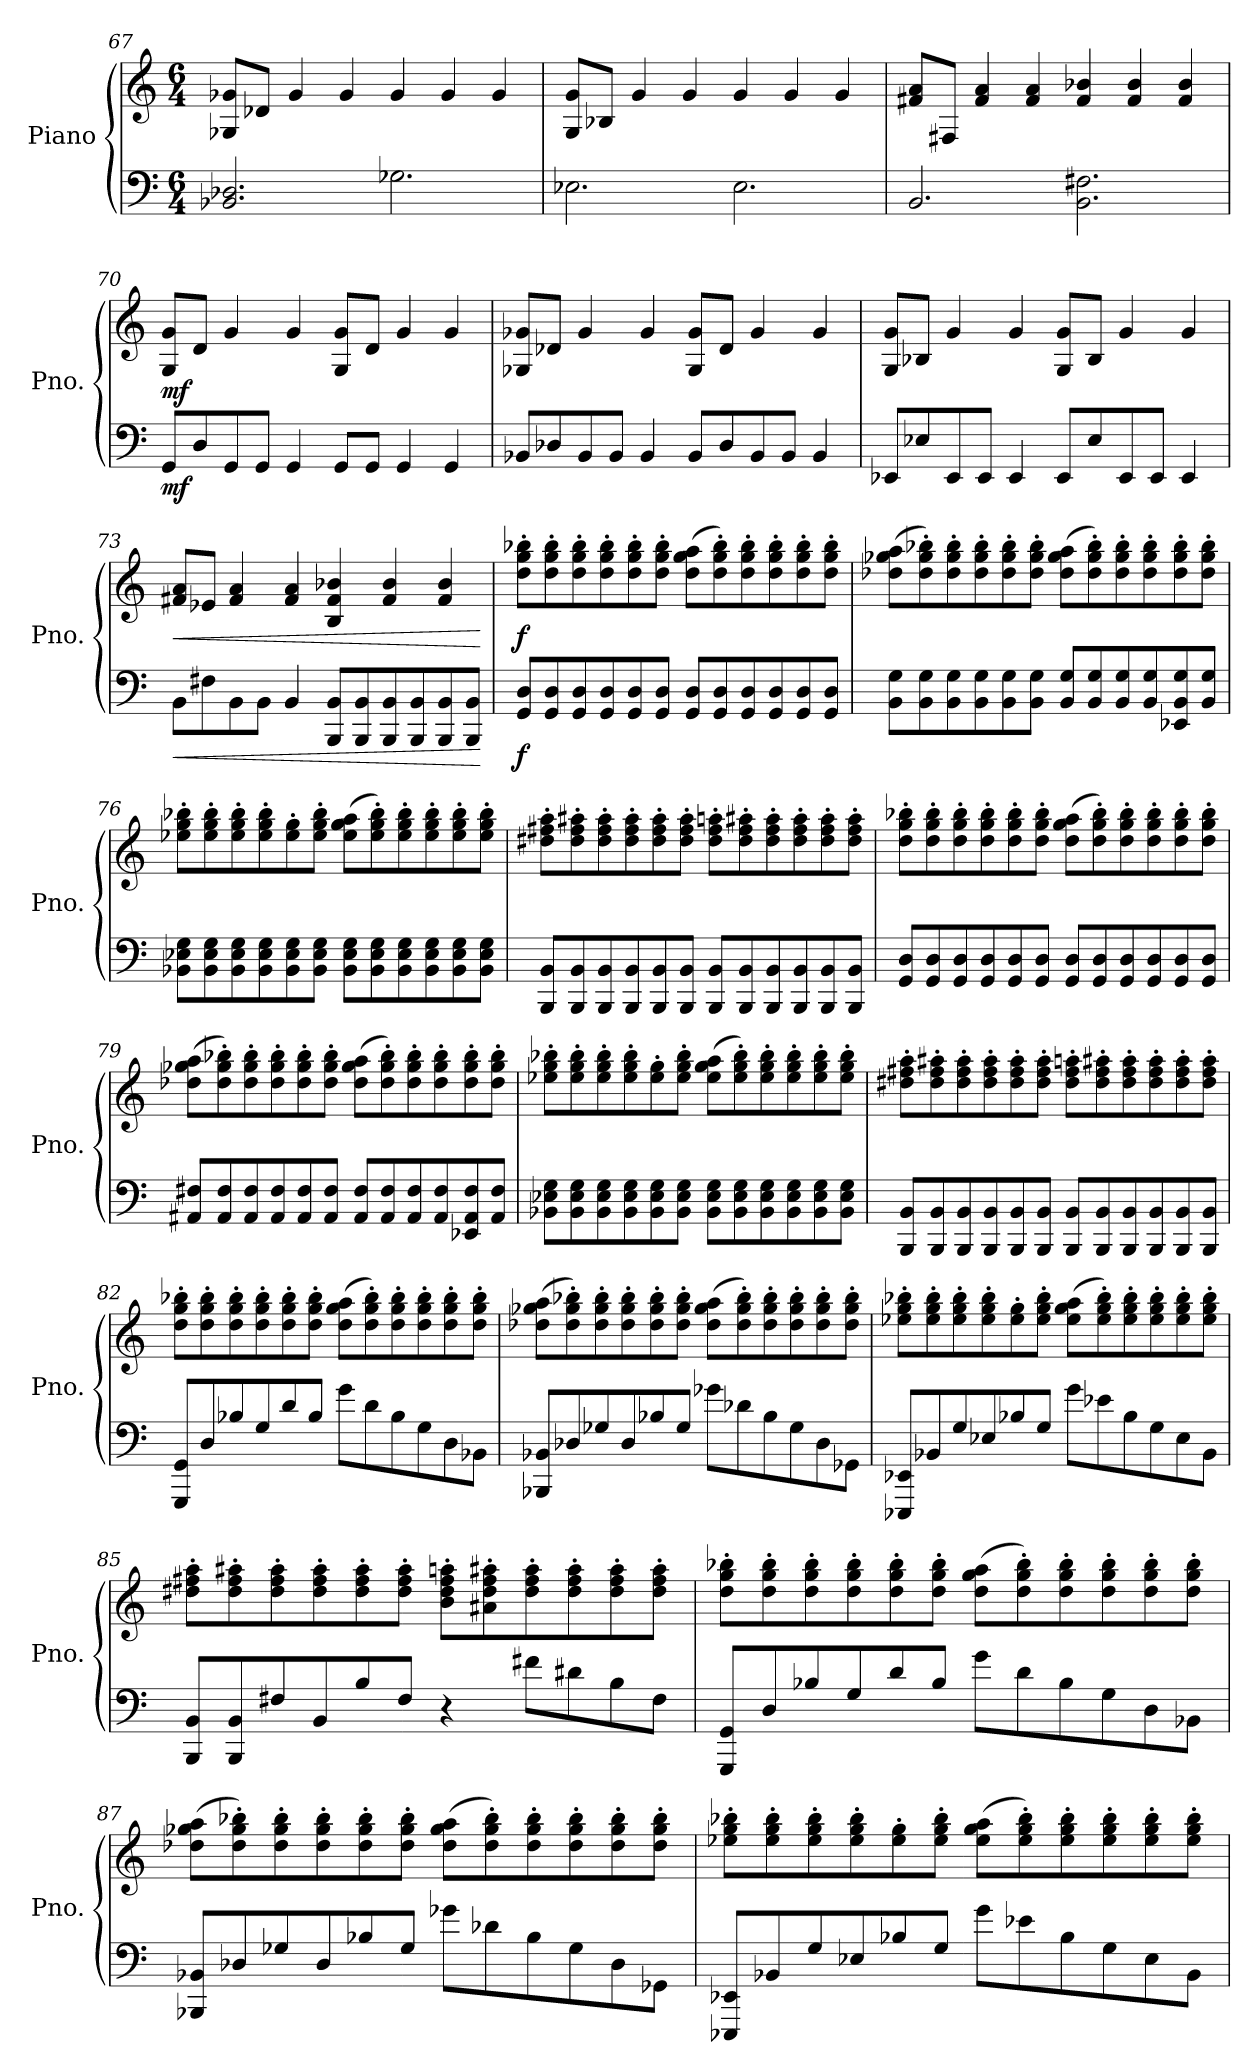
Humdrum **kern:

**kern	**dynam	**kern	**dynam
*part2	*part2	*part1	*part1
*staff2	*staff2	*staff1	*staff1
*I"Piano	*	*I"Piano	*
*I'Pno.	*	*I'Pno.	*
!!LO:LB:g=z
*clefF4	*	*clefG2	*
*k[]	*	*k[]	*
*M6/4	*	*M6/4	*
=67	=67	=67	=67
2.BB-X/ 2.D-X/	.	8G-X/ 8g-X/L	.
.	.	8d-X/J	.
.	.	4g-/	.
.	.	4g-/	.
2.G-X\	.	4g-/	.
.	.	4g-/	.
.	.	4g-/	.
=68	=68	=68	=68
2.E-X\	.	8G/ 8g/L	.
.	.	8B-X/J	.
.	.	4g/	.
.	.	4g/	.
2.E-\	.	4g/	.
.	.	4g/	.
.	.	4g/	.
=69	=69	=69	=69
2.BB/	.	8f#X/ 8a/L	.
.	.	8F#X/J	.
.	.	4f#/ 4a/	.
.	.	4f#/ 4a/	.
2.BB\ 2.F#X\	.	4f#/ 4b-X/	.
.	.	4f#/ 4b-/	.
.	.	4f#/ 4b-/	.
=70	=70	=70	=70
!	!LO:DY:b	!	!LO:DY:b
8GG/L	mf	8G/ 8g/L	mf
8D/	.	8d/J	.
8GG/	.	4g/	.
8GG/J	.	.	.
4GG/	.	4g/	.
8GG/L	.	8G/ 8g/L	.
8GG/J	.	8d/J	.
4GG/	.	4g/	.
4GG/	.	4g/	.
!!LO:LB:g=z
=71	=71	=71	=71
8BB-X/L	.	8G-X/ 8g-X/L	.
8D-X/	.	8d-X/J	.
8BB-/	.	4g-/	.
8BB-/J	.	.	.
4BB-/	.	4g-/	.
8BB-/L	.	8G-/ 8g-/L	.
8D-/	.	8d-/J	.
8BB-/	.	4g-/	.
8BB-/J	.	.	.
4BB-/	.	4g-/	.
=72	=72	=72	=72
8EE-X/L	.	8G/ 8g/L	.
8E-X/	.	8B-X/J	.
8EE-/	.	4g/	.
8EE-/J	.	.	.
4EE-/	.	4g/	.
8EE-/L	.	8G/ 8g/L	.
8E-/	.	8B-/J	.
8EE-/	.	4g/	.
8EE-/J	.	.	.
4EE-/	.	4g/	.
=73	=73	=73	=73
!	!LO:HP:b	!	!LO:HP:b
8BB\L	<	8f#X/ 8a/L	<
8F#X\	.	8e-X/J	.
8BB\	.	4f#/ 4a/	.
8BB\J	.	.	.
4BB/	.	4f#/ 4a/	.
8BBB/ 8BB/L	.	4B/ 4f#/ 4b-X/	.
8BBB/ 8BB/	.	.	.
8BBB/ 8BB/	.	4f#/ 4b-/	.
8BBB/ 8BB/	.	.	.
8BBB/ 8BB/	.	4f#/ 4b-/	.
8BBB/ 8BB/J	.	.	.
.	[	.	[
!!LO:LB:g=z
=74	=74	=74	=74
!	!LO:DY:b	!	!LO:DY:b
8GG/ 8D/L	f	8dd\' 8gg\' 8bb-X\'L	f
8GG/ 8D/	.	8dd\' 8gg\' 8bb-\'	.
8GG/ 8D/	.	8dd\' 8gg\' 8bb-\'	.
8GG/ 8D/	.	8dd\' 8gg\' 8bb-\'	.
8GG/ 8D/	.	8dd\' 8gg\' 8bb-\'	.
8GG/ 8D/J	.	8dd\' 8gg\' 8bb-\'J	.
8GG/ 8D/L	.	(8dd\ 8gg\ 8aa\L	.
8GG/ 8D/	.	8dd\' 8gg\' 8bb-\')	.
8GG/ 8D/	.	8dd\' 8gg\' 8bb-\'	.
8GG/ 8D/	.	8dd\' 8gg\' 8bb-\'	.
8GG/ 8D/	.	8dd\' 8gg\' 8bb-\'	.
8GG/ 8D/J	.	8dd\' 8gg\' 8bb-\'J	.
=75	=75	=75	=75
8BB\ 8G\L	.	(8dd-X\ 8gg-X\ 8aa\L	.
8BB\ 8G\	.	8dd-\' 8gg-\' 8bb-X\')	.
8BB\ 8G\	.	8dd-\' 8gg-\' 8bb-\'	.
8BB\ 8G\	.	8dd-\' 8gg-\' 8bb-\'	.
8BB\ 8G\	.	8dd-\' 8gg-\' 8bb-\'	.
8BB\ 8G\J	.	8dd-\' 8gg-\' 8bb-\'J	.
8BB/ 8G/L	.	(8dd-\ 8gg-\ 8aa\L	.
8BB/ 8G/	.	8dd-\' 8gg-\' 8bb-\')	.
8BB/ 8G/	.	8dd-\' 8gg-\' 8bb-\'	.
8BB/ 8G/	.	8dd-\' 8gg-\' 8bb-\'	.
8EE-X/ 8BB/ 8G/	.	8dd-\' 8gg-\' 8bb-\'	.
8BB/ 8G/J	.	8dd-\' 8gg-\' 8bb-\'J	.
!!LO:LB:g=z
=76	=76	=76	=76
8BB-X\ 8E-X\ 8G\L	.	8ee-X\' 8gg\' 8bb-X\'L	.
8BB-\ 8E-\ 8G\	.	8ee-\' 8gg\' 8bb-\'	.
8BB-\ 8E-\ 8G\	.	8ee-\' 8gg\' 8bb-\'	.
8BB-\ 8E-\ 8G\	.	8ee-\' 8gg\' 8bb-\'	.
8BB-\ 8E-\ 8G\	.	8ee-\' 8gg\' 8bb-\yy'	.
8BB-\ 8E-\ 8G\J	.	8ee-\' 8gg\' 8bb-\'J	.
8BB-\ 8E-\ 8G\L	.	(8ee-\ 8gg\ 8aa\L	.
8BB-\ 8E-\ 8G\	.	8ee-\' 8gg\' 8bb-\')	.
8BB-\ 8E-\ 8G\	.	8ee-\' 8gg\' 8bb-\'	.
8BB-\ 8E-\ 8G\	.	8ee-\' 8gg\' 8bb-\'	.
8BB-\ 8E-\ 8G\	.	8ee-\' 8gg\' 8bb-\'	.
8BB-\ 8E-\ 8G\J	.	8ee-\' 8gg\' 8bb-\'J	.
=77	=77	=77	=77
8BBB/ 8BB/L	.	8dd#X\' 8ff#X\' 8aa\'L	.
8BBB/ 8BB/	.	8dd#\' 8ff#\' 8aa#X\'	.
8BBB/ 8BB/	.	8dd#\' 8ff#\' 8aa#\'	.
8BBB/ 8BB/	.	8dd#\' 8ff#\' 8aa#\'	.
8BBB/ 8BB/	.	8dd#\' 8ff#\' 8aa#\'	.
8BBB/ 8BB/J	.	8dd#\' 8ff#\' 8aa#\'J	.
8BBB/ 8BB/L	.	8dd#\' 8ff#\' 8aan\'L	.
8BBB/ 8BB/	.	8dd#\' 8ff#\' 8aa#X\'	.
8BBB/ 8BB/	.	8dd#\' 8ff#\' 8aa#\'	.
8BBB/ 8BB/	.	8dd#\' 8ff#\' 8aa#\'	.
8BBB/ 8BB/	.	8dd#\' 8ff#\' 8aa#\'	.
8BBB/ 8BB/J	.	8dd#\' 8ff#\' 8aa#\'J	.
!!LO:PB:g=z
=78	=78	=78	=78
8GG/ 8D/L	.	8dd\' 8gg\' 8bb-X\'L	.
8GG/ 8D/	.	8dd\' 8gg\' 8bb-\'	.
8GG/ 8D/	.	8dd\' 8gg\' 8bb-\'	.
8GG/ 8D/	.	8dd\' 8gg\' 8bb-\'	.
8GG/ 8D/	.	8dd\' 8gg\' 8bb-\'	.
8GG/ 8D/J	.	8dd\' 8gg\' 8bb-\'J	.
8GG/ 8D/L	.	(8dd\ 8gg\ 8aa\L	.
8GG/ 8D/	.	8dd\' 8gg\' 8bb-\')	.
8GG/ 8D/	.	8dd\' 8gg\' 8bb-\'	.
8GG/ 8D/	.	8dd\' 8gg\' 8bb-\'	.
8GG/ 8D/	.	8dd\' 8gg\' 8bb-\'	.
8GG/ 8D/J	.	8dd\' 8gg\' 8bb-\'J	.
=79	=79	=79	=79
8AA#X/ 8F#X/L	.	(8dd-X\ 8gg-X\ 8aa\L	.
8AA#/ 8F#/	.	8dd-\' 8gg-\' 8bb-X\')	.
8AA#/ 8F#/	.	8dd-\' 8gg-\' 8bb-\'	.
8AA#/ 8F#/	.	8dd-\' 8gg-\' 8bb-\'	.
8AA#/ 8F#/	.	8dd-\' 8gg-\' 8bb-\'	.
8AA#/ 8F#/J	.	8dd-\' 8gg-\' 8bb-\'J	.
8AA#/ 8F#/L	.	(8dd-\ 8gg-\ 8aa\L	.
8AA#/ 8F#/	.	8dd-\' 8gg-\' 8bb-\')	.
8AA#/ 8F#/	.	8dd-\' 8gg-\' 8bb-\'	.
8AA#/ 8F#/	.	8dd-\' 8gg-\' 8bb-\'	.
8EE-X/ 8AA#/ 8F#/	.	8dd-\' 8gg-\' 8bb-\'	.
8AA#/ 8F#/J	.	8dd-\' 8gg-\' 8bb-\'J	.
!!LO:LB:g=z
=80	=80	=80	=80
8BB-X\ 8E-X\ 8G\L	.	8ee-X\' 8gg\' 8bb-X\'L	.
8BB-\ 8E-\ 8G\	.	8ee-\' 8gg\' 8bb-\'	.
8BB-\ 8E-\ 8G\	.	8ee-\' 8gg\' 8bb-\'	.
8BB-\ 8E-\ 8G\	.	8ee-\' 8gg\' 8bb-\'	.
8BB-\ 8E-\ 8G\	.	8ee-\' 8gg\' 8bb-\yy'	.
8BB-\ 8E-\ 8G\J	.	8ee-\' 8gg\' 8bb-\'J	.
8BB-\ 8E-\ 8G\L	.	(8ee-\ 8gg\ 8aa\L	.
8BB-\ 8E-\ 8G\	.	8ee-\' 8gg\' 8bb-\')	.
8BB-\ 8E-\ 8G\	.	8ee-\' 8gg\' 8bb-\'	.
8BB-\ 8E-\ 8G\	.	8ee-\' 8gg\' 8bb-\'	.
8BB-\ 8E-\ 8G\	.	8ee-\' 8gg\' 8bb-\'	.
8BB-\ 8E-\ 8G\J	.	8ee-\' 8gg\' 8bb-\'J	.
=81	=81	=81	=81
8BBB/ 8BB/L	.	8dd#X\' 8ff#X\' 8aa\'L	.
8BBB/ 8BB/	.	8dd#\' 8ff#\' 8aa#X\'	.
8BBB/ 8BB/	.	8dd#\' 8ff#\' 8aa#\'	.
8BBB/ 8BB/	.	8dd#\' 8ff#\' 8aa#\'	.
8BBB/ 8BB/	.	8dd#\' 8ff#\' 8aa#\'	.
8BBB/ 8BB/J	.	8dd#\' 8ff#\' 8aa#\'J	.
8BBB/ 8BB/L	.	8dd#\' 8ff#\' 8aan\'L	.
8BBB/ 8BB/	.	8dd#\' 8ff#\' 8aa#X\'	.
8BBB/ 8BB/	.	8dd#\' 8ff#\' 8aa#\'	.
8BBB/ 8BB/	.	8dd#\' 8ff#\' 8aa#\'	.
8BBB/ 8BB/	.	8dd#\' 8ff#\' 8aa#\'	.
8BBB/ 8BB/J	.	8dd#\' 8ff#\' 8aa#\'J	.
!!LO:LB:g=z
=82	=82	=82	=82
8GGG/ 8GG/L	.	8dd\' 8gg\' 8bb-X\'L	.
8D/	.	8dd\' 8gg\' 8bb-\'	.
8B-X/	.	8dd\' 8gg\' 8bb-\'	.
8G/	.	8dd\' 8gg\' 8bb-\'	.
8d/	.	8dd\' 8gg\' 8bb-\'	.
8B-/J	.	8dd\' 8gg\' 8bb-\'J	.
8g\L	.	(8dd\ 8gg\ 8aa\L	.
8d\	.	8dd\' 8gg\' 8bb-\')	.
8B-\	.	8dd\' 8gg\' 8bb-\'	.
8G\	.	8dd\' 8gg\' 8bb-\'	.
8D\	.	8dd\' 8gg\' 8bb-\'	.
8BB-X\J	.	8dd\' 8gg\' 8bb-\'J	.
=83	=83	=83	=83
8BBB-X/ 8BB-X/L	.	(8dd-X\ 8gg-X\ 8aa\L	.
8D-X/	.	8dd-\' 8gg-\' 8bb-X\')	.
8G-X/	.	8dd-\' 8gg-\' 8bb-\'	.
8D-/	.	8dd-\' 8gg-\' 8bb-\'	.
8B-X/	.	8dd-\' 8gg-\' 8bb-\'	.
8G-/J	.	8dd-\' 8gg-\' 8bb-\'J	.
8g-X\L	.	(8dd-\ 8gg-\ 8aa\L	.
8d-X\	.	8dd-\' 8gg-\' 8bb-\')	.
8B-\	.	8dd-\' 8gg-\' 8bb-\'	.
8G-\	.	8dd-\' 8gg-\' 8bb-\'	.
8D-\	.	8dd-\' 8gg-\' 8bb-\'	.
8GG-X\J	.	8dd-\' 8gg-\' 8bb-\'J	.
!!LO:LB:g=z
=84	=84	=84	=84
8EEE-X/ 8EE-X/L	.	8ee-X\' 8gg\' 8bb-X\'L	.
8BB-X/	.	8ee-\' 8gg\' 8bb-\'	.
8G/	.	8ee-\' 8gg\' 8bb-\'	.
8E-X/	.	8ee-\' 8gg\' 8bb-\'	.
8B-X/	.	8ee-\' 8gg\' 8bb-\yy'	.
8G/J	.	8ee-\' 8gg\' 8bb-\'J	.
8g\L	.	(8ee-\ 8gg\ 8aa\L	.
8e-X\	.	8ee-\' 8gg\' 8bb-\')	.
8B-\	.	8ee-\' 8gg\' 8bb-\'	.
8G\	.	8ee-\' 8gg\' 8bb-\'	.
8E-\	.	8ee-\' 8gg\' 8bb-\'	.
8BB-\J	.	8ee-\' 8gg\' 8bb-\'J	.
=85	=85	=85	=85
8BBB/ 8BB/L	.	8dd#X\' 8ff#X\' 8aa\'L	.
8BBB/ 8BB/	.	8dd#\' 8ff#\' 8aa#X\'	.
8F#X/	.	8dd#\' 8ff#\' 8aa#\'	.
8BB/	.	8dd#\' 8ff#\' 8aa#\'	.
8B/	.	8dd#\' 8ff#\' 8aa#\'	.
8F#/J	.	8dd#\' 8ff#\' 8aa#\'J	.
4r	.	8b\' 8dd#\' 8ff#\' 8aan\'L	.
.	.	8a#X\' 8dd#\' 8ff#\' 8aa#X\'	.
8f#X\L	.	8dd#\' 8ff#\' 8aa#\'	.
8d#X\	.	8dd#\' 8ff#\' 8aa#\'	.
8B\	.	8dd#\' 8ff#\' 8aa#\'	.
8F#\J	.	8dd#\' 8ff#\' 8aa#\'J	.
!!LO:LB:g=z
=86	=86	=86	=86
8GGG/ 8GG/L	.	8dd\' 8gg\' 8bb-X\'L	.
8D/	.	8dd\' 8gg\' 8bb-\'	.
8B-X/	.	8dd\' 8gg\' 8bb-\'	.
8G/	.	8dd\' 8gg\' 8bb-\'	.
8d/	.	8dd\' 8gg\' 8bb-\'	.
8B-/J	.	8dd\' 8gg\' 8bb-\'J	.
8g\L	.	(8dd\ 8gg\ 8aa\L	.
8d\	.	8dd\' 8gg\' 8bb-\')	.
8B-\	.	8dd\' 8gg\' 8bb-\'	.
8G\	.	8dd\' 8gg\' 8bb-\'	.
8D\	.	8dd\' 8gg\' 8bb-\'	.
8BB-X\J	.	8dd\' 8gg\' 8bb-\'J	.
=87	=87	=87	=87
8BBB-X/ 8BB-X/L	.	(8dd-X\ 8gg-X\ 8aa\L	.
8D-X/	.	8dd-\' 8gg-\' 8bb-X\')	.
8G-X/	.	8dd-\' 8gg-\' 8bb-\'	.
8D-/	.	8dd-\' 8gg-\' 8bb-\'	.
8B-X/	.	8dd-\' 8gg-\' 8bb-\'	.
8G-/J	.	8dd-\' 8gg-\' 8bb-\'J	.
8g-X\L	.	(8dd-\ 8gg-\ 8aa\L	.
8d-X\	.	8dd-\' 8gg-\' 8bb-\')	.
8B-\	.	8dd-\' 8gg-\' 8bb-\'	.
8G-\	.	8dd-\' 8gg-\' 8bb-\'	.
8D-\	.	8dd-\' 8gg-\' 8bb-\'	.
8GG-X\J	.	8dd-\' 8gg-\' 8bb-\'J	.
!!LO:LB:g=z
=88	=88	=88	=88
8EEE-X/ 8EE-X/L	.	8ee-X\' 8gg\' 8bb-X\'L	.
8BB-X/	.	8ee-\' 8gg\' 8bb-\'	.
8G/	.	8ee-\' 8gg\' 8bb-\'	.
8E-X/	.	8ee-\' 8gg\' 8bb-\'	.
8B-X/	.	8ee-\' 8gg\' 8bb-\yy'	.
8G/J	.	8ee-\' 8gg\' 8bb-\'J	.
8g\L	.	(8ee-\ 8gg\ 8aa\L	.
8e-X\	.	8ee-\' 8gg\' 8bb-\')	.
8B-\	.	8ee-\' 8gg\' 8bb-\'	.
8G\	.	8ee-\' 8gg\' 8bb-\'	.
8E-\	.	8ee-\' 8gg\' 8bb-\'	.
8BB-\J	.	8ee-\' 8gg\' 8bb-\'J	.
=	=	=	=
*-	*-	*-	*-
